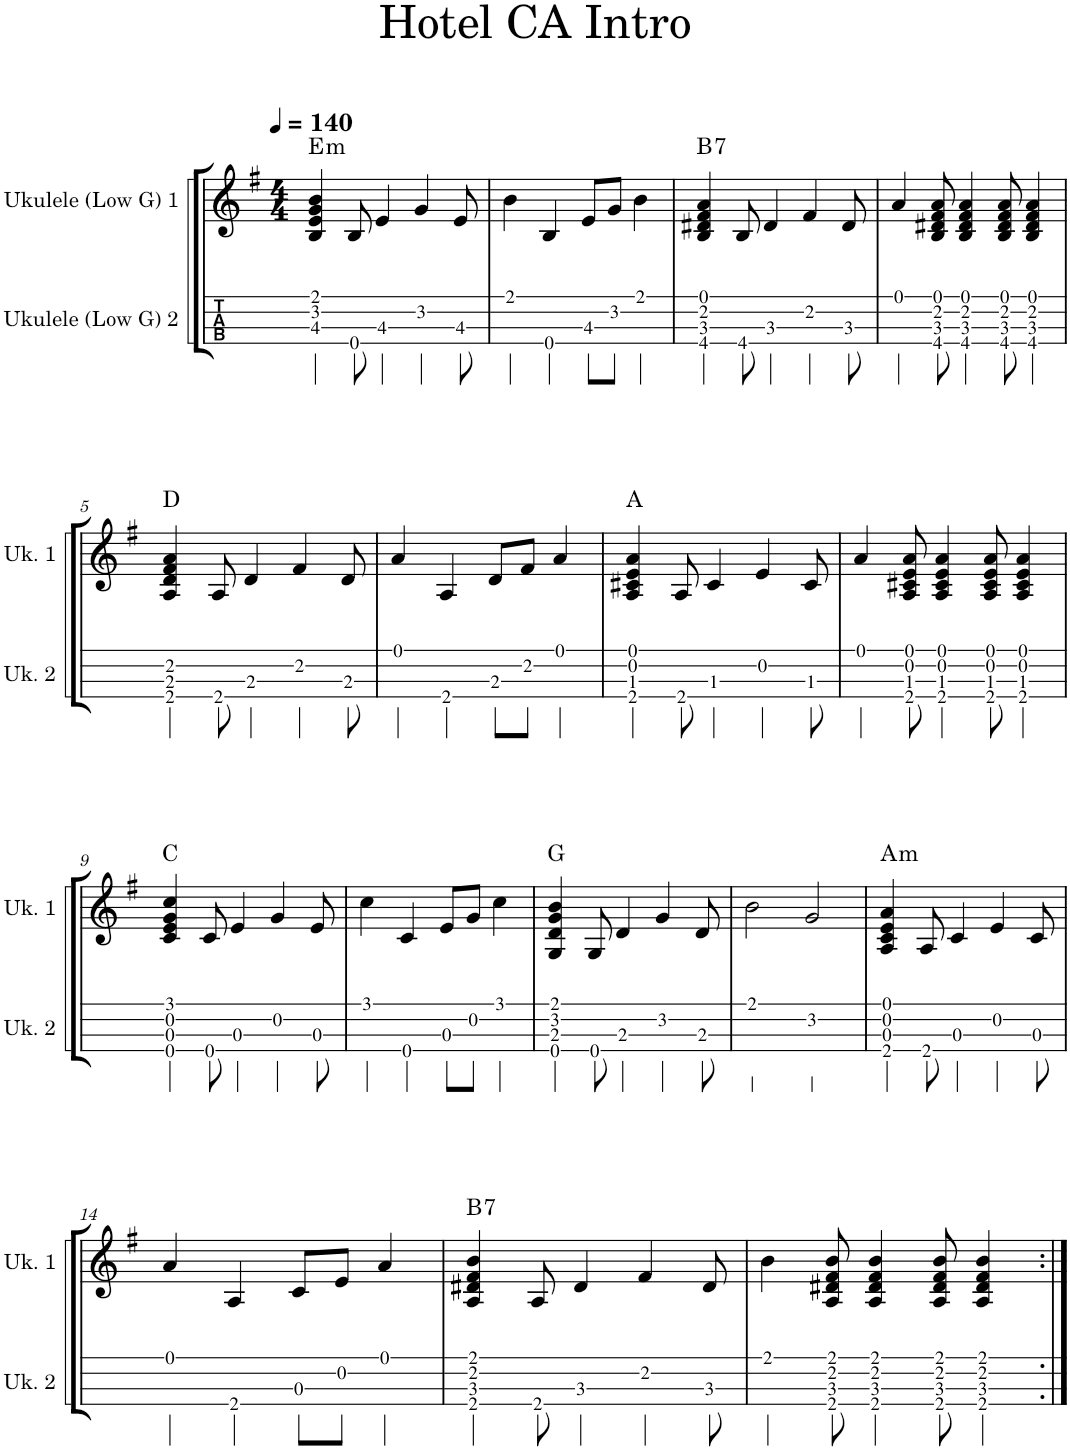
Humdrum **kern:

**kern	**kern	**harte
*part2	*part1	*part1
*staff2	*staff1	*
*I"Ukulele (Low G) 2	*I"Ukulele (Low G) 1	*
*I'Uk. 2	*I'Uk. 1	*
*stria4	*	*
*	*clefG2	*
*k[f#]	*k[f#]	*
*M4/4	*M4/4	*
*MM140	*MM140	*
=1	=1	=1
!	!	!LO:H:kt=m
4e\ 4g\ 4b\	4B/ 4e/ 4g/ 4b/	E:min
8G\	8B/	.
4e\	4e/	.
4g\	4g/	.
8e\	8e/	.
=2	=2	=2
4b\	4b\	.
4G\	4B/	.
8e\L	8e/L	.
8g\J	8g/J	.
4b\	4b\	.
=3	=3	=3
!	!	!LO:H:kt=7
4B\ 4d#\ 4f#\ 4a\	4B/ 4d#X/ 4f#/ 4a/	B:7
8B\	8B/	.
4d#\	4d#/	.
4f#\	4f#/	.
8d#\	8d#/	.
=4	=4	=4
4a\	4a/	.
8B\ 8d#\ 8f#\ 8a\	8B/ 8d#X/ 8f#/ 8a/	.
4B\ 4d#\ 4f#\ 4a\	4B/ 4d#/ 4f#/ 4a/	.
8B\ 8d#\ 8f#\ 8a\	8B/ 8d#/ 8f#/ 8a/	.
4B\ 4d#\ 4f#\ 4a\	4B/ 4d#/ 4f#/ 4a/	.
!!LO:LB:g=z
=5	=5	=5
4A\ 4d\ 4f#\	4A/ 4d/ 4f#/ 4a/	D:maj
8A\	8A/	.
4d\	4d/	.
4f#\	4f#/	.
8d\	8d/	.
=6	=6	=6
4a\	4a/	.
4A\	4A/	.
8d\L	8d/L	.
8f#\J	8f#/J	.
4a\	4a/	.
=7	=7	=7
4A\ 4c#\ 4e\ 4a\	4A/ 4c#X/ 4e/ 4a/	A:maj
8A\	8A/	.
4c#\	4c#/	.
4e\	4e/	.
8c#\	8c#/	.
=8	=8	=8
4a\	4a/	.
8A\ 8c#\ 8e\ 8a\	8A/ 8c#X/ 8e/ 8a/	.
4A\ 4c#\ 4e\ 4a\	4A/ 4c#/ 4e/ 4a/	.
8A\ 8c#\ 8e\ 8a\	8A/ 8c#/ 8e/ 8a/	.
4A\ 4c#\ 4e\ 4a\	4A/ 4c#/ 4e/ 4a/	.
!!LO:LB:g=z
=9	=9	=9
4G\ 4c\ 4e\ 4cc\	4c/ 4e/ 4g/ 4cc/	C:maj
8G\	8c/	.
4c\	4e/	.
4e\	4g/	.
8c\	8e/	.
=10	=10	=10
4cc\	4cc\	.
4G\	4c/	.
8c\L	8e/L	.
8e\J	8g/J	.
4cc\	4cc\	.
=11	=11	=11
4G\ 4d\ 4g\ 4b\	4G/ 4d/ 4g/ 4b/	G:maj
8G\	8G/	.
4d\	4d/	.
4g\	4g/	.
8d\	8d/	.
=12	=12	=12
2b\	2b\	.
2g\	2g/	.
=13	=13	=13
!	!	!LO:H:kt=m
4A\ 4c\ 4e\ 4a\	4A/ 4c/ 4e/ 4a/	A:min
8A\	8A/	.
4c\	4c/	.
4e\	4e/	.
8c\	8c/	.
!!LO:LB:g=z
=14	=14	=14
4a\	4a/	.
4A\	4A/	.
8c\L	8c/L	.
8e\J	8e/J	.
4a\	4a/	.
=15	=15	=15
!	!	!LO:H:kt=7
4A\ 4d#\ 4f#\ 4b\	4A/ 4d#X/ 4f#/ 4b/	B:7
8A\	8A/	.
4d#\	4d#/	.
4f#\	4f#/	.
8d#\	8d#/	.
=16	=16	=16
4b\	4b\	.
8A\ 8d#\ 8f#\ 8b\	8A/ 8d#X/ 8f#/ 8b/	.
4A\ 4d#\ 4f#\ 4b\	4A/ 4d#/ 4f#/ 4b/	.
8A\ 8d#\ 8f#\ 8b\	8A/ 8d#/ 8f#/ 8b/	.
4A\ 4d#\ 4f#\ 4b\	4A/ 4d#/ 4f#/ 4b/	.
=:|!	=:|!	=:|!
*-	*-	*-
